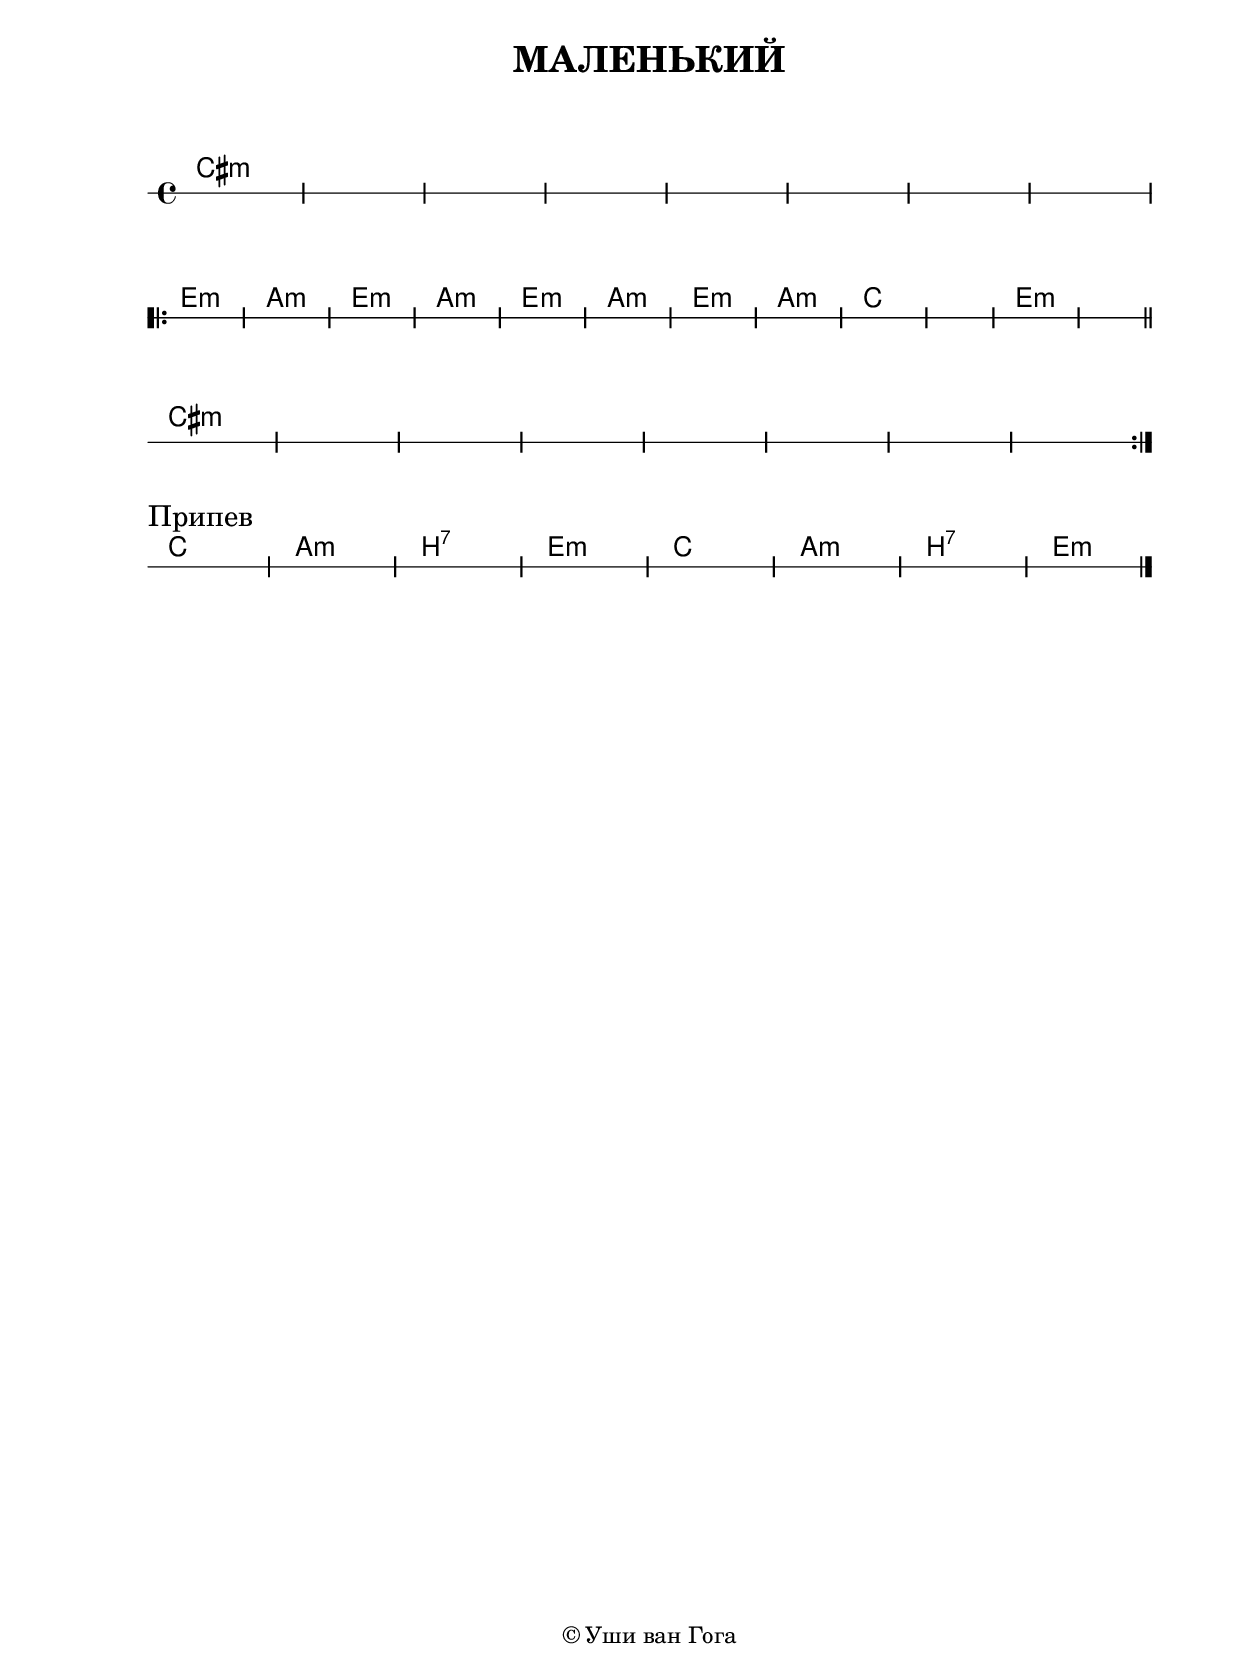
\version "2.19.15"

\language "deutsch"

\header {
  title = "МАЛЕНЬКИЙ"
  %instrument = "Guitar"
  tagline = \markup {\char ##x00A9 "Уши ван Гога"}
}

\paper {
  #(set-paper-size "a4")
  top-system-spacing #'basic-distance = #25
  top-markup-spacing #'basic-distance = #8
  markup-markup-spacing #'basic-distance = #25
  markup-system-spacing #'basic-distance = #15
  score-markup-spacing #'basic-distance = #25
  %system-system-spacing #'basic-distance = #20
  %score-system-spacing #'basic-distance = #15
  last-bottom-spacing #'basic-distance = #25
  two-sided = ##t
  inner-margin = 25
  outer-margin = 15
}

\layout {
  \context {
    \Score
    \remove "Bar_number_engraver"
  }
  indent = #0
  ragged-right = ##f
  ragged-last = ##f
}

\score {
  \new StaffGroup
  <<
    \new ChordNames {
      \chordmode {
        \germanChords
        cis1*8:m \bar ".|:"\break
        e1:m a:m
        e:m a:m
        e:m a:m
        e:m a:m
        c1*2 e1*2:m\bar "||"\break
        cis1*8:m \bar ":|."\break
        \mark "Припев"
        c1 a:m h:7 e:m
        c1 a:m h:7 e:m\bar "|."
      }
    }
    \new DrumStaff \with{
      drumStyleTable = #percussion-style
      \override StaffSymbol.line-count = #1
    }{
      \override Staff.Clef #'stencil = ##f 
      s1*8 s s1*4
      s1*8
      s1*8    
    }

  >>
}
